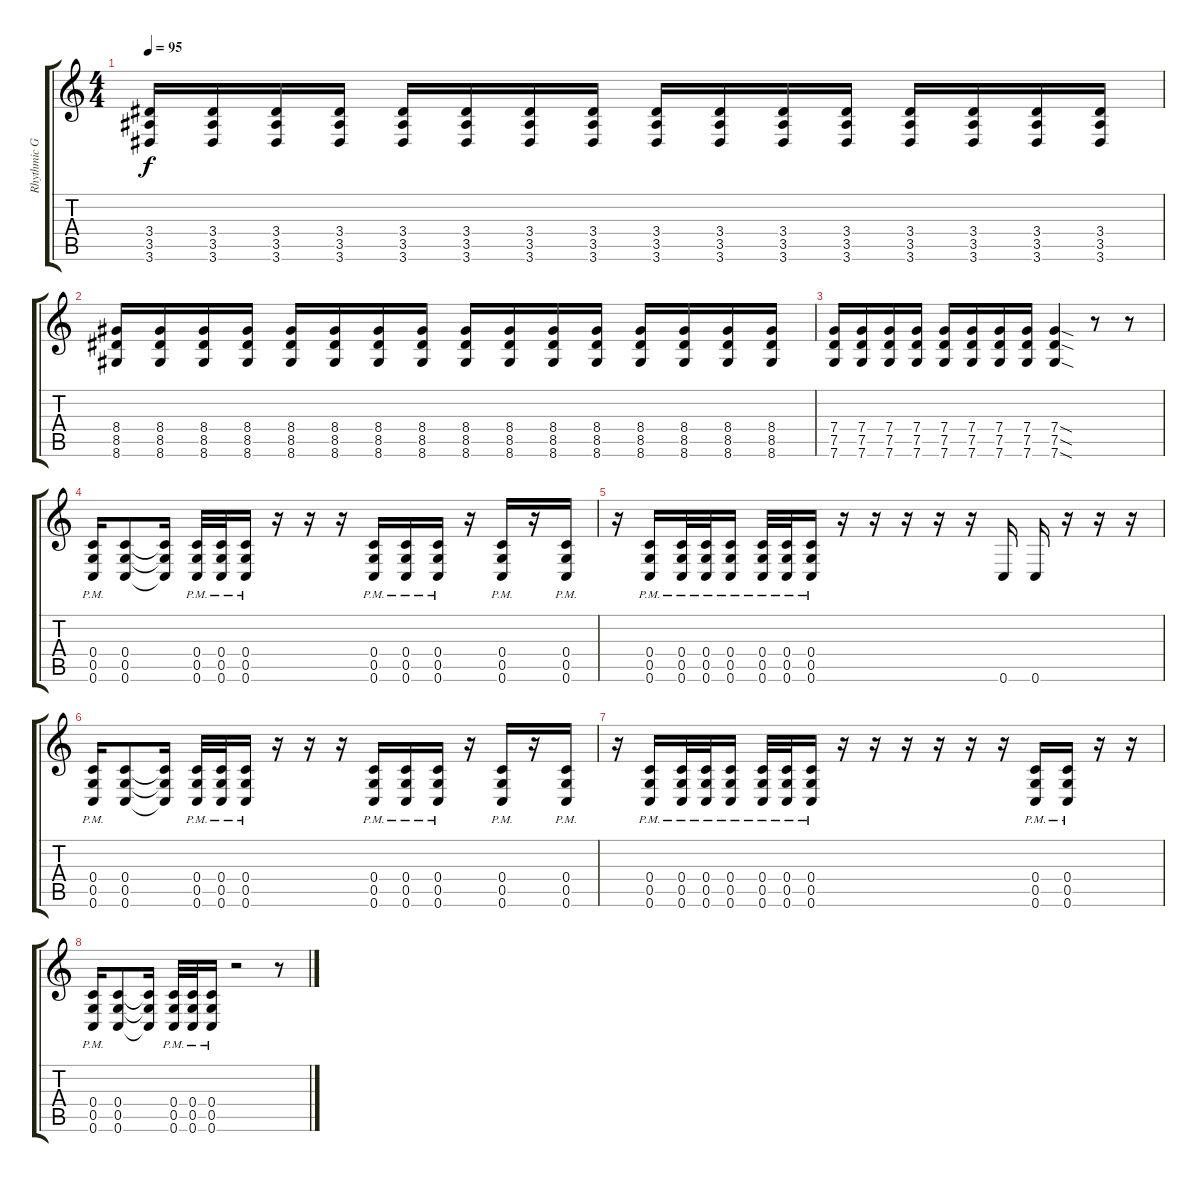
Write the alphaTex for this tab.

\track ("Rhythmic Guitar" "Rhythmic G") {instrument distortionguitar}
\staff {score tabs}
\tuning (D4 A3 F3 C3 G2 C2) {hide}
\ts (4 4)
\tempo 95
\clef g2
\ks c
(3.4 3.5 3.6).16{dy f} (3.4 3.5 3.6).16 (3.4 3.5 3.6).16 (3.4 3.5 3.6).16 (3.4 3.5 3.6).16 (3.4 3.5 3.6).16 (3.4 3.5 3.6).16 (3.4 3.5 3.6).16 (3.4 3.5 3.6).16 (3.4 3.5 3.6).16 (3.4 3.5 3.6).16 (3.4 3.5 3.6).16 (3.4 3.5 3.6).16 (3.4 3.5 3.6).16 (3.4 3.5 3.6).16 (3.4 3.5 3.6).16 |
(8.4 8.5 8.6).16 (8.4 8.5 8.6).16 (8.4 8.5 8.6).16 (8.4 8.5 8.6).16 (8.4 8.5 8.6).16 (8.4 8.5 8.6).16 (8.4 8.5 8.6).16 (8.4 8.5 8.6).16 (8.4 8.5 8.6).16 (8.4 8.5 8.6).16 (8.4 8.5 8.6).16 (8.4 8.5 8.6).16 (8.4 8.5 8.6).16 (8.4 8.5 8.6).16 (8.4 8.5 8.6).16 (8.4 8.5 8.6).16 |
(7.4 7.5 7.6).16 (7.4 7.5 7.6).16 (7.4 7.5 7.6).16 (7.4 7.5 7.6).16 (7.4 7.5 7.6).16 (7.4 7.5 7.6).16 (7.4 7.5 7.6).16 (7.4 7.5 7.6).16 (7.4{sod} 7.5{sod} 7.6{sod}).4 r.8 r.8 |
(0.4{pm} 0.5{pm} 0.6{pm}).16 (0.4 0.5 0.6).8 (0.4{t} 0.5{t} 0.6{t}).16 (0.4{pm} 0.5{pm} 0.6{pm}).32 (0.4{pm} 0.5{pm} 0.6{pm}).32 (0.4{pm} 0.5{pm} 0.6{pm}).16 r.16 r.16 r.16 (0.4{pm} 0.5{pm} 0.6{pm}).16 (0.4{pm} 0.5{pm} 0.6{pm}).16 (0.4{pm} 0.5{pm} 0.6{pm}).16 r.16 (0.4{pm} 0.5{pm} 0.6{pm}).16 r.16 (0.4{pm} 0.5{pm} 0.6{pm}).16 |
r.16 (0.4{pm} 0.5{pm} 0.6{pm}).16 (0.4{pm} 0.5{pm} 0.6{pm}).32 (0.4{pm} 0.5{pm} 0.6{pm}).32 (0.4{pm} 0.5{pm} 0.6{pm}).16 (0.4{pm} 0.5{pm} 0.6{pm}).32 (0.4{pm} 0.5{pm} 0.6{pm}).32 (0.4{pm} 0.5{pm} 0.6{pm}).16 r.16 r.16 r.16 r.16 r.16 0.6.16 0.6.16 r.16 r.16 r.16 |
(0.4{pm} 0.5{pm} 0.6{pm}).16 (0.4 0.5 0.6).8 (0.4{t} 0.5{t} 0.6{t}).16 (0.4{pm} 0.5{pm} 0.6{pm}).32 (0.4{pm} 0.5{pm} 0.6{pm}).32 (0.4{pm} 0.5{pm} 0.6{pm}).16 r.16 r.16 r.16 (0.4{pm} 0.5{pm} 0.6{pm}).16 (0.4{pm} 0.5{pm} 0.6{pm}).16 (0.4{pm} 0.5{pm} 0.6{pm}).16 r.16 (0.4{pm} 0.5{pm} 0.6{pm}).16 r.16 (0.4{pm} 0.5{pm} 0.6{pm}).16 |
r.16 (0.4{pm} 0.5{pm} 0.6{pm}).16 (0.4{pm} 0.5{pm} 0.6{pm}).32 (0.4{pm} 0.5{pm} 0.6{pm}).32 (0.4{pm} 0.5{pm} 0.6{pm}).16 (0.4{pm} 0.5{pm} 0.6{pm}).32 (0.4{pm} 0.5{pm} 0.6{pm}).32 (0.4{pm} 0.5{pm} 0.6{pm}).16 r.16 r.16 r.16 r.16 r.16 r.16 (0.4{pm} 0.5{pm} 0.6{pm}).16 (0.4{pm} 0.5{pm} 0.6{pm}).16 r.16 r.16 |
(0.4{pm} 0.5{pm} 0.6{pm}).16 (0.4 0.5 0.6).8 (0.4{t} 0.5{t} 0.6{t}).16 (0.4{pm} 0.5{pm} 0.6{pm}).32 (0.4{pm} 0.5{pm} 0.6{pm}).32 (0.4{pm} 0.5{pm} 0.6{pm}).16 r.2 r.8
